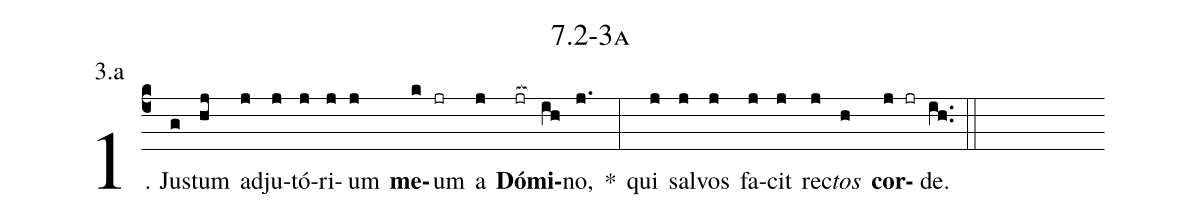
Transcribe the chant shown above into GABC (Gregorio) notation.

name: 7.2-3a;
annotation: 3.a;
%%
(c4)1. Jus(g)tum(hj) ad(j)ju(j)tó(j)ri(j)um(j) <b>me</b>(k)um(jr) a(j) <b>Dó</b>(jr[ocb:1{])<b>mi</b>(ih[ocb:0}])no,(j.) *(:) qui(j) sal(j)vos(j) fa(j)cit(j) rec(j)<i>tos</i>(h) <b>cor</b>(j jr)de.(ih..) (::)
